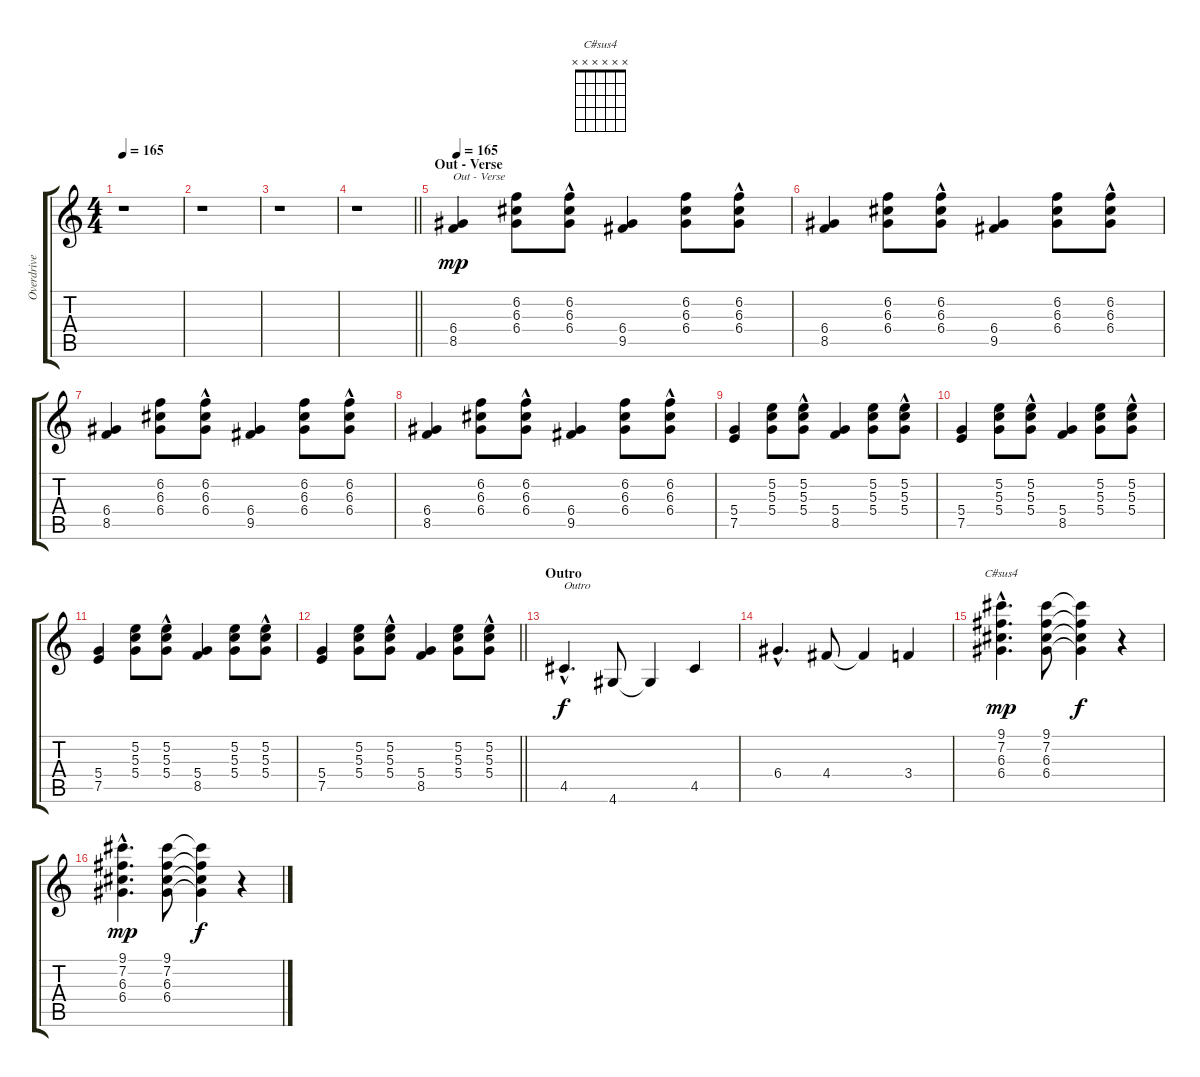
\track ("Overdrive Gtr." "Overdrive ") {instrument overdrivenguitar}
\staff {score tabs}
\tuning (E4 B3 G3 D3 A2 E2) {hide}
\chord ("C#sus4" x x x x x x) {firstfret 0}
\ts (4 4)
\tempo 165
\clef g2
\ks c
r.1{dy f} |
r.1 |
r.1 |
\barLineRight lightlight
r.1 |
\section ("" "Out - Verse")
\tempo 165
(6.4 8.5).4{txt "Out - Verse" dy mp} (6.2 6.3 6.4).8 (6.2{hac} 6.3{hac} 6.4).8 (6.4 9.5).4 (6.2 6.3 6.4).8 (6.2{hac} 6.3{hac} 6.4).8 |
(6.4 8.5).4 (6.2 6.3 6.4).8 (6.2{hac} 6.3{hac} 6.4).8 (6.4 9.5).4 (6.2 6.3 6.4).8 (6.2{hac} 6.3{hac} 6.4).8 |
(6.4 8.5).4 (6.2 6.3 6.4).8 (6.2{hac} 6.3{hac} 6.4).8 (6.4 9.5).4 (6.2 6.3 6.4).8 (6.2{hac} 6.3{hac} 6.4).8 |
(6.4 8.5).4 (6.2 6.3 6.4).8 (6.2{hac} 6.3{hac} 6.4).8 (6.4 9.5).4 (6.2 6.3 6.4).8 (6.2{hac} 6.3{hac} 6.4).8 |
(5.4 7.5).4 (5.2 5.3 5.4).8 (5.2{hac} 5.3{hac} 5.4).8 (5.4 8.5).4 (5.2 5.3 5.4).8 (5.2{hac} 5.3{hac} 5.4).8 |
(5.4 7.5).4 (5.2 5.3 5.4).8 (5.2{hac} 5.3{hac} 5.4).8 (5.4 8.5).4 (5.2 5.3 5.4).8 (5.2{hac} 5.3{hac} 5.4).8 |
(5.4 7.5).4 (5.2 5.3 5.4).8 (5.2{hac} 5.3{hac} 5.4).8 (5.4 8.5).4 (5.2 5.3 5.4).8 (5.2{hac} 5.3{hac} 5.4).8 |
\barLineRight lightlight
(5.4 7.5).4 (5.2 5.3 5.4).8 (5.2{hac} 5.3{hac} 5.4).8 (5.4 8.5).4 (5.2 5.3 5.4).8 (5.2{hac} 5.3{hac} 5.4).8 |
\section ("" "Outro")
4.5{hac}.4{d txt "Outro" dy f} 4.6.8 4.6{t}.4 4.5.4 |
6.4{hac}.4{d} 4.4.8 4.4{t}.4 3.4.4 |
(9.1{hac} 7.2{hac} 6.3{hac} 6.4{hac}).4{d ch "C#sus4" dy mp} (9.1 7.2 6.3 6.4).8 (9.1{t} 7.2{t} 6.3{t} 6.4{t}).4{dy f} r.4 |
(9.1{hac} 7.2{hac} 6.3{hac} 6.4{hac}).4{d dy mp} (9.1 7.2 6.3 6.4).8 (9.1{t} 7.2{t} 6.3{t} 6.4{t}).4{dy f} r.4
